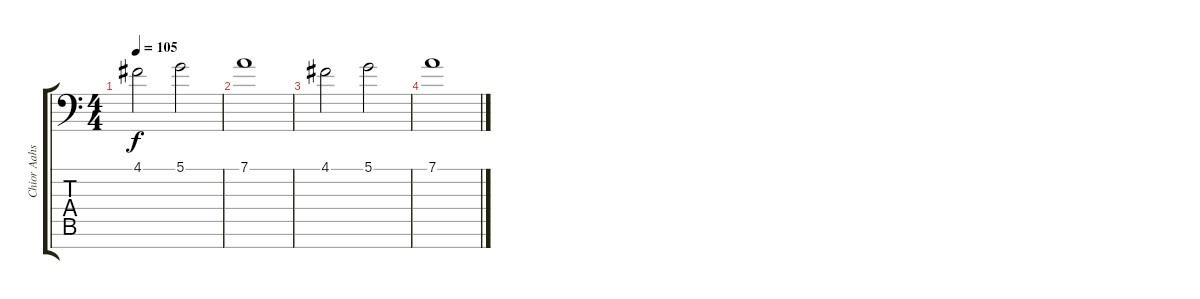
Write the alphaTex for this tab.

\track ("Chior Aahs" "Chior Aahs") {instrument choiraahs}
\staff {score tabs}
\tuning (D4 A3 F3 C3 G2 D2 A1) {hide}
\ts (4 4)
\tempo 105
\clef f4
\ks c
4.1.2{dy f} 5.1.2 |
7.1.1 |
4.1.2 5.1.2 |
7.1.1
